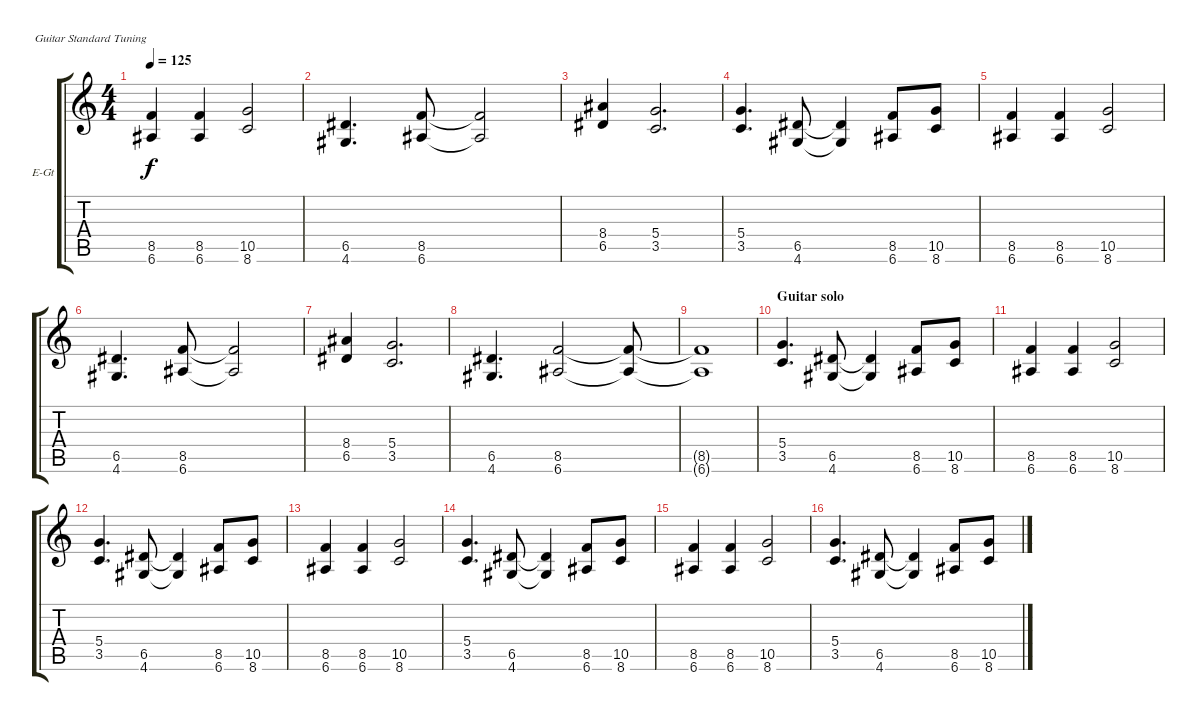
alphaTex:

\bracketExtendMode groupsimilarinstruments
\firstSystemTrackNameOrientation horizontal
\otherSystemsTrackNameOrientation horizontal
\track ("Richie Sambora (Rythm)" "E-Gt") {instrument overdrivenguitar}
\staff {score tabs}
\tuning (E4 B3 G3 D3 A2 E2)
\ts (4 4)
\tempo 125
\clef g2
\ks c
(8.5 6.6).4{dy f} (8.5 6.6).4 (10.5 8.6).2 |
(6.5 4.6).4{d} (8.5 6.6).8 (8.5{t} 6.6{t}).2 |
(8.4 6.5).4 (5.4 3.5).2{d} |
(5.4 3.5).4{d} (6.5 4.6).8 (6.5{t} 4.6{t}).4 (8.5 6.6).8 (10.5 8.6).8 |
(8.5 6.6).4 (8.5 6.6).4 (10.5 8.6).2 |
(6.5 4.6).4{d} (8.5 6.6).8 (8.5{t} 6.6{t}).2 |
(8.4 6.5).4 (5.4 3.5).2{d} |
(4.6 6.5).4{d} (6.6 8.5).2 (6.6{t} 8.5{t}).8 |
(8.5{t} 6.6{t}).1 |
\section ("" "Guitar solo")
(5.4 3.5).4{d} (6.5 4.6).8 (6.5{t} 4.6{t}).4 (8.5 6.6).8 (10.5 8.6).8 |
(8.5 6.6).4 (8.5 6.6).4 (10.5 8.6).2 |
(5.4 3.5).4{d} (6.5 4.6).8 (6.5{t} 4.6{t}).4 (8.5 6.6).8 (10.5 8.6).8 |
(8.5 6.6).4 (8.5 6.6).4 (10.5 8.6).2 |
(5.4 3.5).4{d} (6.5 4.6).8 (6.5{t} 4.6{t}).4 (8.5 6.6).8 (10.5 8.6).8 |
(8.5 6.6).4 (8.5 6.6).4 (10.5 8.6).2 |
(5.4 3.5).4{d} (6.5 4.6).8 (6.5{t} 4.6{t}).4 (8.5 6.6).8 (10.5 8.6).8
